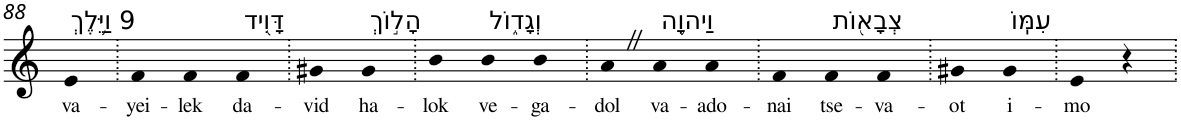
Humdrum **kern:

**kern	**text
*part1	*part1
*staff1	*staff1
*I"Piano	*
*I'Pno	*
!!LO:PB:g=z
*clefG2	*
*k[]	*
=88	=88
!LO:TX:a:t=9 וַיֵּ֥לֶךְ	!
!	!LO:LY:b
4e	va-
=89.	=89.
!	!LO:LY:b
4f	-yei-
!	!LO:LY:b
4f	-lek
!LO:TX:a:t=דָּוִ֖יד	!
!	!LO:LY:b
4f	da-
=90.	=90.
!	!LO:LY:b
4g#X	-vid
!LO:TX:a:t=הָל֣וֹךְ	!
!	!LO:LY:b
4g#	ha-
=91.	=91.
!	!LO:LY:b
4b	-lok
!LO:TX:a:t=וְגָד֑וֹל	!
!	!LO:LY:b
4b	ve-
!	!LO:LY:b
4b	-ga-
=92.	=92.
!	!LO:LY:b
4aZ	-dol
!LO:TX:a:t=וַיהוָ֥ה	!
!	!LO:LY:b
4a	va-
!	!LO:LY:b
4a	-ado-
=93.	=93.
!	!LO:LY:b
4f	-nai
!LO:TX:a:t=צְבָא֖וֹת	!
!	!LO:LY:b
4f	tse-
!	!LO:LY:b
4f	-va-
=94.	=94.
!	!LO:LY:b
4g#X	-ot
!LO:TX:a:t=עִמּֽוֹ	!
!	!LO:LY:b
4g#	i-
=95.	=95.
!	!LO:LY:b
4e	-mo
4r	.
=.	=.
*-	*-
